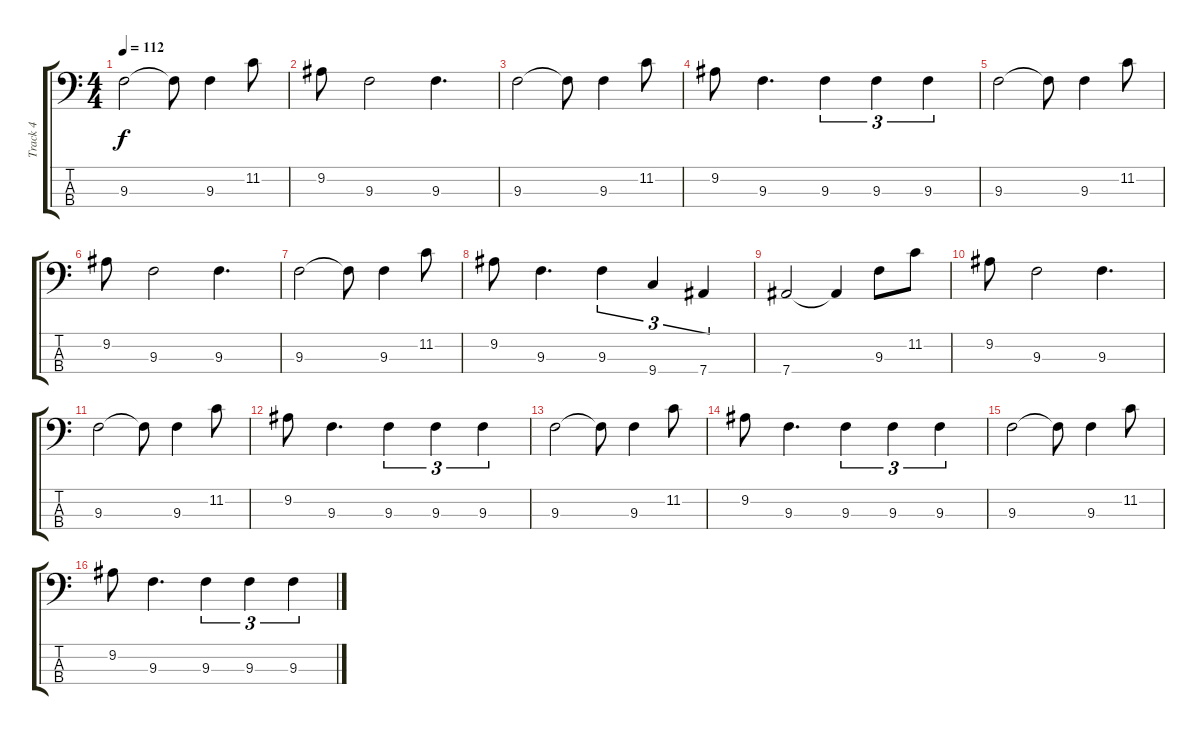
\track ("Track 4" "Track 4") {instrument electricbassfinger}
\staff {score tabs}
\tuning (Gb2 Db2 Ab1 Eb1) {hide}
\ts (4 4)
\tempo 112
\clef f4
\ks c
9.3.2{dy f} 9.3{t}.8 9.3.4 11.2.8 |
9.2.8 9.3.2 9.3.4{d} |
9.3.2 9.3{t}.8 9.3.4 11.2.8 |
9.2.8 9.3.4{d} 9.3.4{tu (3 2)} 9.3.4{tu (3 2)} 9.3.4{tu (3 2)} |
9.3.2 9.3{t}.8 9.3.4 11.2.8 |
9.2.8 9.3.2 9.3.4{d} |
9.3.2 9.3{t}.8 9.3.4 11.2.8 |
9.2.8 9.3.4{d} 9.3.4{tu (3 2)} 9.4.4{tu (3 2)} 7.4.4{tu (3 2)} |
7.4.2 7.4{t}.4 9.3.8 11.2.8 |
9.2.8 9.3.2 9.3.4{d} |
9.3.2 9.3{t}.8 9.3.4 11.2.8 |
9.2.8 9.3.4{d} 9.3.4{tu (3 2)} 9.3.4{tu (3 2)} 9.3.4{tu (3 2)} |
9.3.2 9.3{t}.8 9.3.4 11.2.8 |
9.2.8 9.3.4{d} 9.3.4{tu (3 2)} 9.3.4{tu (3 2)} 9.3.4{tu (3 2)} |
9.3.2 9.3{t}.8 9.3.4 11.2.8 |
9.2.8 9.3.4{d} 9.3.4{tu (3 2)} 9.3.4{tu (3 2)} 9.3.4{tu (3 2)}
